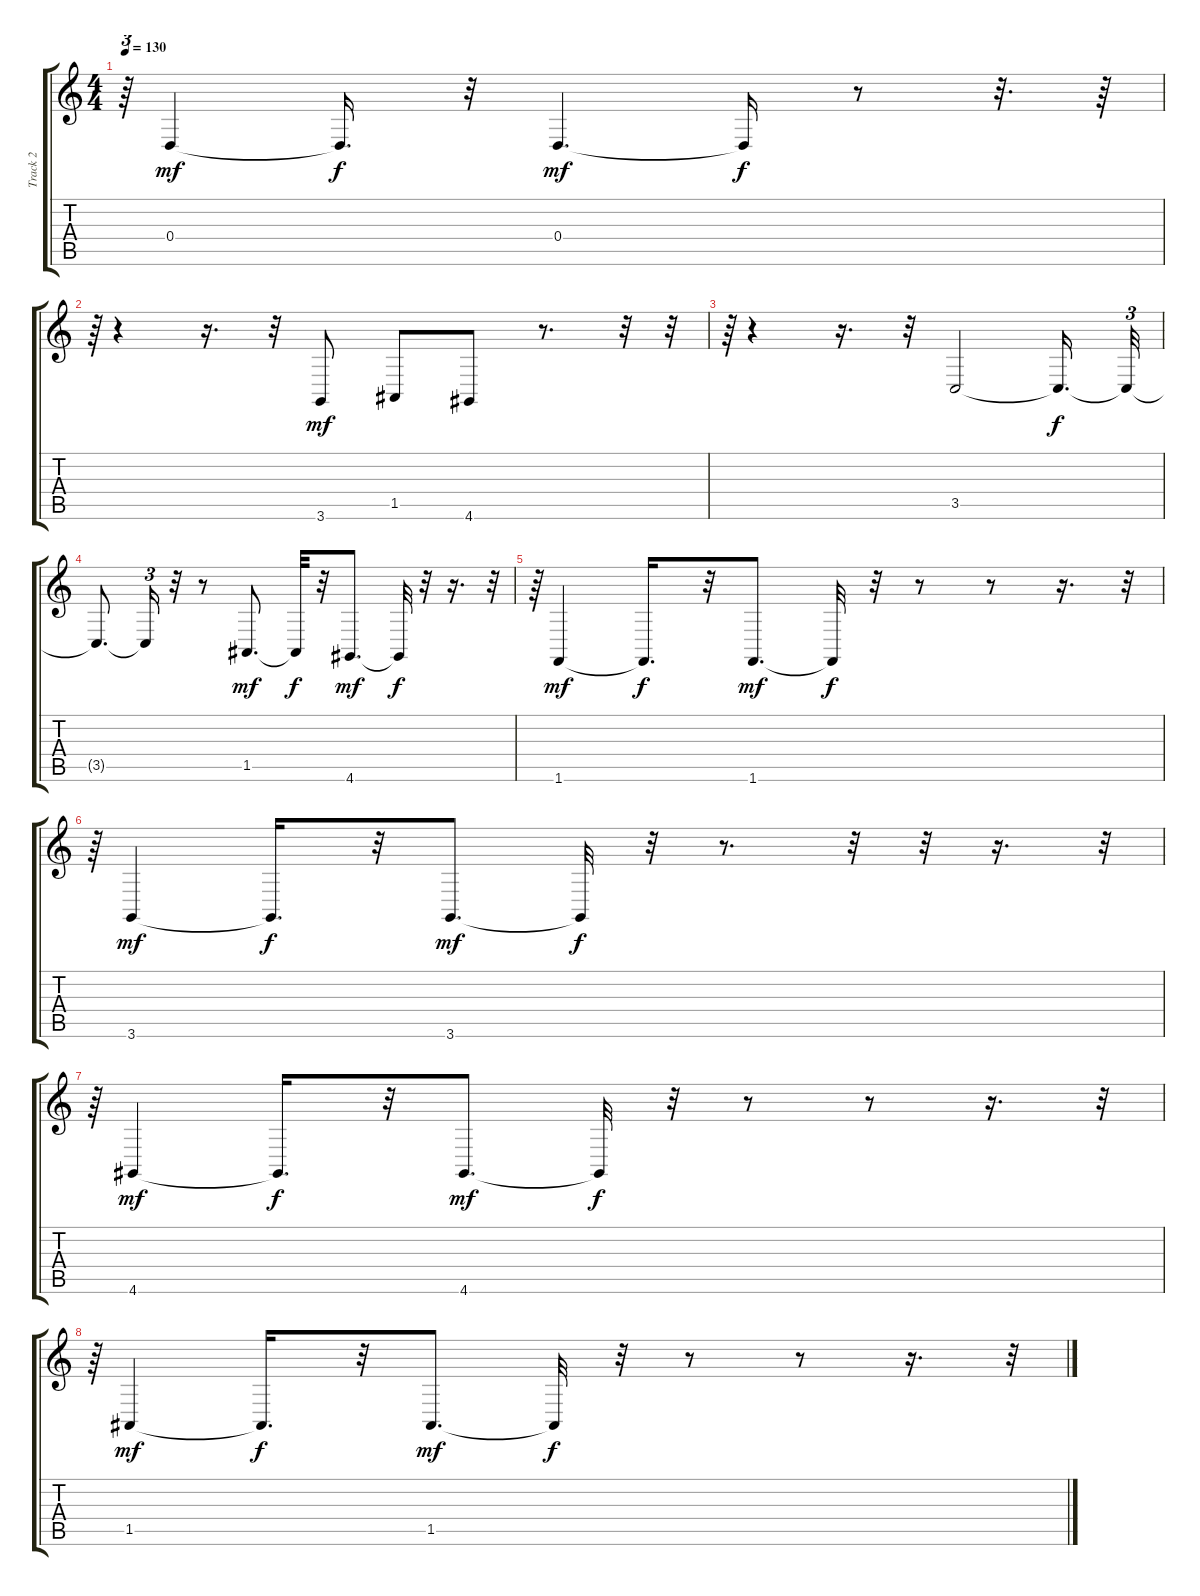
\track ("Track 2" "Track 2") {instrument acousticgrandpiano}
\staff {score tabs}
\tuning (E4 B3 G3 D3 A2 E2) {hide}
\ts (4 4)
\tempo 130
\clef g2
\ks c
r.64{tu (3 2) dy f} 0.4.4{dy mf} 0.4{t}.16{d dy f} r.32 0.4.4{d dy mf} 0.4{t}.16{dy f} r.8 r.32{d} r.64 |
r.64{tu (3 2)} r.4 r.16{d} r.32 3.6.8{dy mf} 1.5.8 4.6.8 r.8{d} r.32 r.32{tu (3 2)} |
r.64{tu (3 2)} r.4 r.16{d} r.32 3.5.2 3.5{t}.16{d dy f} 3.5{t}.32{tu (3 2)} |
3.5{t}.8{d} 3.5{t}.16{tu (3 2)} r.32 r.8 1.5.8{d dy mf} 1.5{t}.32{dy f} r.32 4.6.8{d dy mf} 4.6{t}.32{dy f} r.32 r.16{d} r.32{tu (3 2)} |
r.64{tu (3 2)} 1.6.4{dy mf} 1.6{t}.16{d dy f} r.32 1.6.8{d dy mf} 1.6{t}.32{dy f} r.32 r.8 r.8 r.16{d} r.32{tu (3 2)} |
r.64{tu (3 2)} 3.6.4{dy mf} 3.6{t}.16{d dy f} r.32 3.6.8{d dy mf} 3.6{t}.32{dy f} r.32 r.8{d} r.32 r.32 r.16{d} r.32{tu (3 2)} |
r.64{tu (3 2)} 4.6.4{dy mf} 4.6{t}.16{d dy f} r.32 4.6.8{d dy mf} 4.6{t}.32{dy f} r.32 r.8 r.8 r.16{d} r.32{tu (3 2)} |
r.64{tu (3 2)} 1.5.4{dy mf} 1.5{t}.16{d dy f} r.32 1.5.8{d dy mf} 1.5{t}.32{dy f} r.32 r.8 r.8 r.16{d} r.32{tu (3 2)}
